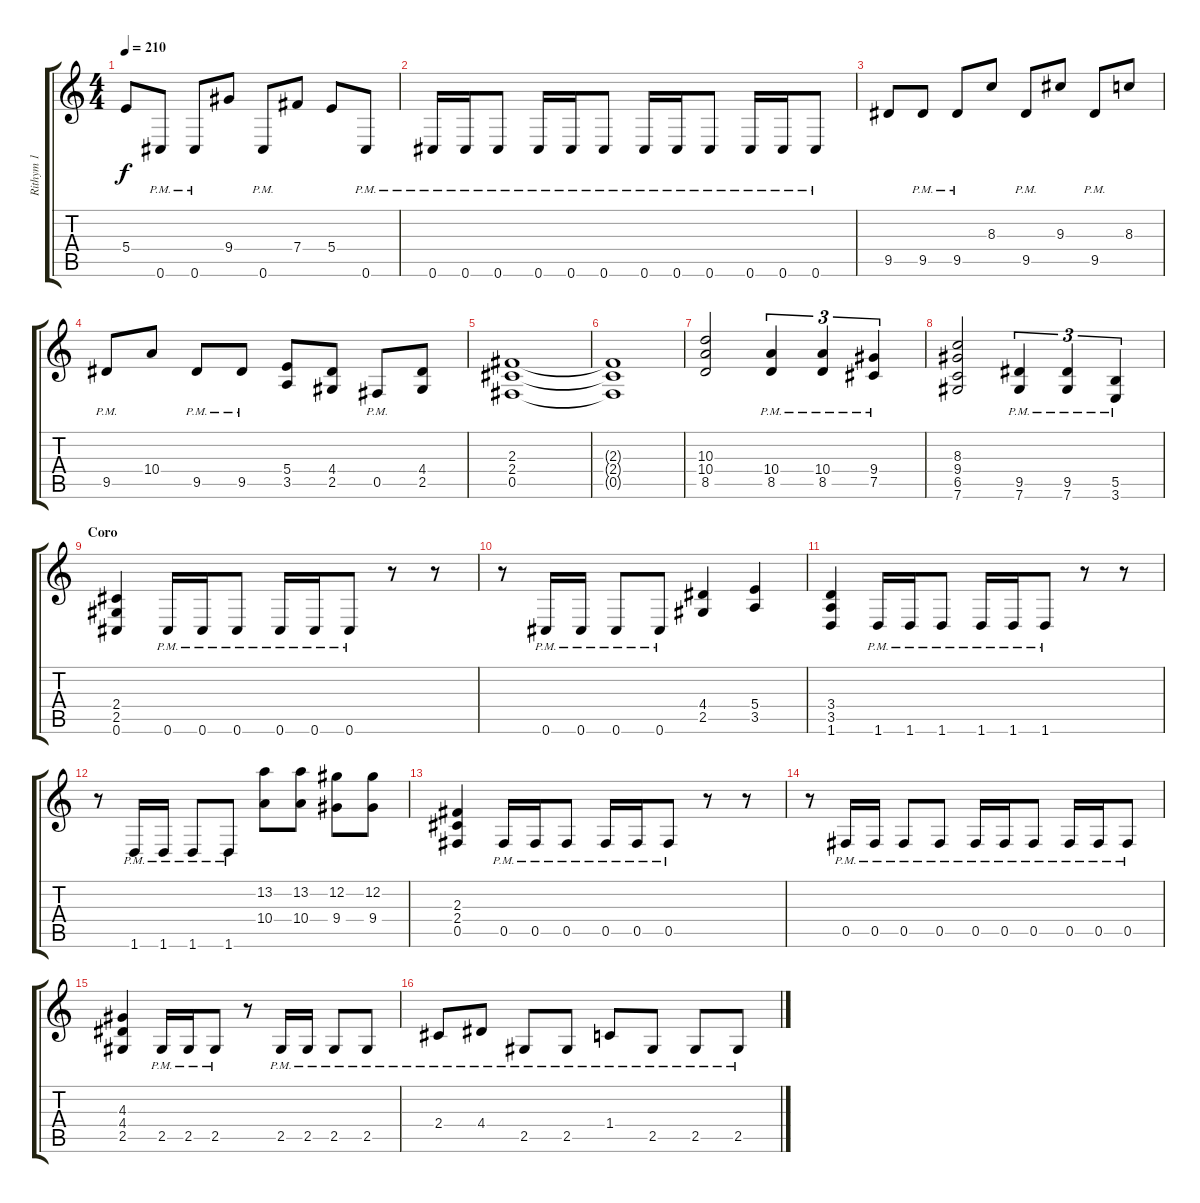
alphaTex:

\track ("Rithym 1" "Rithym 1") {instrument distortionguitar}
\staff {score tabs}
\tuning (Db4 Ab3 E3 B2 Gb2 Db2) {hide}
\ts (4 4)
\tempo 210
\clef g2
\ks c
5.4.8{dy f} 0.6{pm}.8 0.6{pm}.8 9.4.8 0.6{pm}.8 7.4.8 5.4.8 0.6{pm}.8 |
0.6{pm}.16 0.6{pm}.16 0.6{pm}.8 0.6{pm}.16 0.6{pm}.16 0.6{pm}.8 0.6{pm}.16 0.6{pm}.16 0.6{pm}.8 0.6{pm}.16 0.6{pm}.16 0.6{pm}.8 |
9.5.8 9.5{pm}.8 9.5{pm}.8 8.3.8 9.5{pm}.8 9.3.8 9.5{pm}.8 8.3.8 |
9.5{pm}.8 10.4.8 9.5{pm}.8 9.5{pm}.8 (5.4 3.5).8 (4.4 2.5).8 0.5{pm}.8 (4.4 2.5).8 |
(2.3 2.4 0.5).1 |
(2.3{t} 2.4{t} 0.5{t}).1 |
(10.3 10.4 8.5).2 (10.4{pm} 8.5{pm}).4{tu (3 2)} (10.4{pm} 8.5{pm}).4{tu (3 2)} (9.4{pm} 7.5{pm}).4{tu (3 2)} |
(8.3 9.4 6.5 7.6).2 (9.5{pm} 7.6{pm}).4{tu (3 2)} (9.5{pm} 7.6{pm}).4{tu (3 2)} (5.5{pm} 3.6{pm}).4{tu (3 2)} |
\section ("" "Coro")
(2.4 2.5 0.6).4 0.6{pm}.16 0.6{pm}.16 0.6{pm}.8 0.6{pm}.16 0.6{pm}.16 0.6{pm}.8 r.8 r.8 |
r.8 0.6{pm}.16 0.6{pm}.16 0.6{pm}.8 0.6{pm}.8 (4.4 2.5).4 (5.4 3.5).4 |
(3.4 3.5 1.6).4 1.6{pm}.16 1.6{pm}.16 1.6{pm}.8 1.6{pm}.16 1.6{pm}.16 1.6{pm}.8 r.8 r.8 |
r.8 1.6{pm}.16 1.6{pm}.16 1.6{pm}.8 1.6{pm}.8 (13.2 10.4).8 (13.2 10.4).8 (12.2 9.4).8 (12.2 9.4).8 |
(2.3 2.4 0.5).4 0.5{pm}.16 0.5{pm}.16 0.5{pm}.8 0.5{pm}.16 0.5{pm}.16 0.5{pm}.8 r.8 r.8 |
r.8 0.5{pm}.16 0.5{pm}.16 0.5{pm}.8 0.5{pm}.8 0.5{pm}.16 0.5{pm}.16 0.5{pm}.8 0.5{pm}.16 0.5{pm}.16 0.5{pm}.8 |
(4.3 4.4 2.5).4 2.5{pm}.16 2.5{pm}.16 2.5{pm}.8 r.8 2.5{pm}.16 2.5{pm}.16 2.5{pm}.8 2.5{pm}.8 |
2.4{pm}.8 4.4{pm}.8 2.5{pm}.8 2.5{pm}.8 1.4{pm}.8 2.5{pm}.8 2.5{pm}.8 2.5{pm}.8
